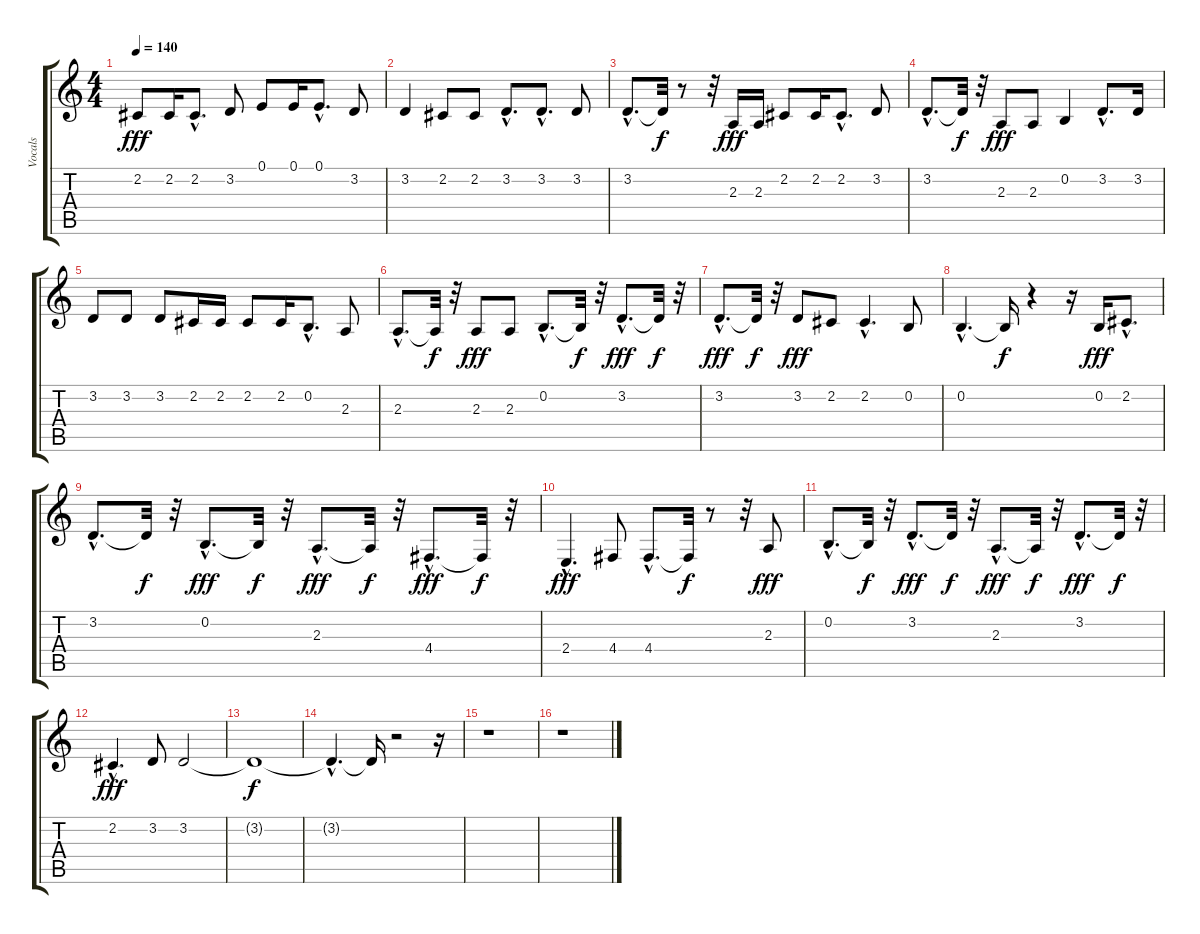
\track ("Vocals" "Vocals") {instrument lead6voice}
\staff {score tabs}
\tuning (E4 B3 G3 D3 A2 E2) {hide}
\ts (4 4)
\tempo 140
\clef g2
\ks c
2.2.8{dy fff} 2.2.16 2.2{hac}.8{d} 3.2.8 0.1.8 0.1.16 0.1{hac}.8{d} 3.2.8 |
3.2.4 2.2.8 2.2.8 3.2{hac}.8{d} 3.2{hac}.8{d} 3.2.8 |
3.2{hac}.8{d} 3.2{t}.32{dy f} r.8 r.32 2.3.16{dy fff} 2.3.16 2.2.8 2.2.16 2.2{hac}.8{d} 3.2.8 |
3.2{hac}.8{d} 3.2{t}.32{dy f} r.32 2.3.8{dy fff} 2.3.8 0.2.4 3.2{hac}.8{d} 3.2.16 |
3.2.8 3.2.8 3.2.8 2.2.16 2.2.16 2.2.8 2.2.16 0.2{hac}.8{d} 2.3.8 |
2.3{hac}.8{d} 2.3{t}.32{dy f} r.32 2.3.8{dy fff} 2.3.8 0.2{hac}.8{d} 0.2{t}.32{dy f} r.32 3.2{hac}.8{d dy fff} 3.2{t}.32{dy f} r.32 |
3.2{hac}.8{d dy fff} 3.2{t}.32{dy f} r.32 3.2.8{dy fff} 2.2.8 2.2{hac}.4{d} 0.2.8 |
0.2{hac}.4{d} 0.2{t}.16{dy f} r.4 r.16 0.2.16{dy fff} 2.2{hac}.8{d} |
3.2{hac}.8{d} 3.2{t}.32{dy f} r.32 0.2{hac}.8{d dy fff} 0.2{t}.32{dy f} r.32 2.3{hac}.8{d dy fff} 2.3{t}.32{dy f} r.32 4.4{hac}.8{d dy fff} 4.4{t}.32{dy f} r.32 |
2.4{hac}.4{d dy fff} 4.4.8 4.4{hac}.8{d} 4.4{t}.32{dy f} r.8 r.32 2.3.8{dy fff} |
0.2{hac}.8{d} 0.2{t}.32{dy f} r.32 3.2{hac}.8{d dy fff} 3.2{t}.32{dy f} r.32 2.3{hac}.8{d dy fff} 2.3{t}.32{dy f} r.32 3.2{hac}.8{d dy fff} 3.2{t}.32{dy f} r.32 |
2.2{hac}.4{d dy fff} 3.2.8 3.2.2 |
3.2{t}.1{dy f} |
3.2{hac t}.4{d} 3.2{t}.16 r.2 r.16 |
r.1 |
r.1
